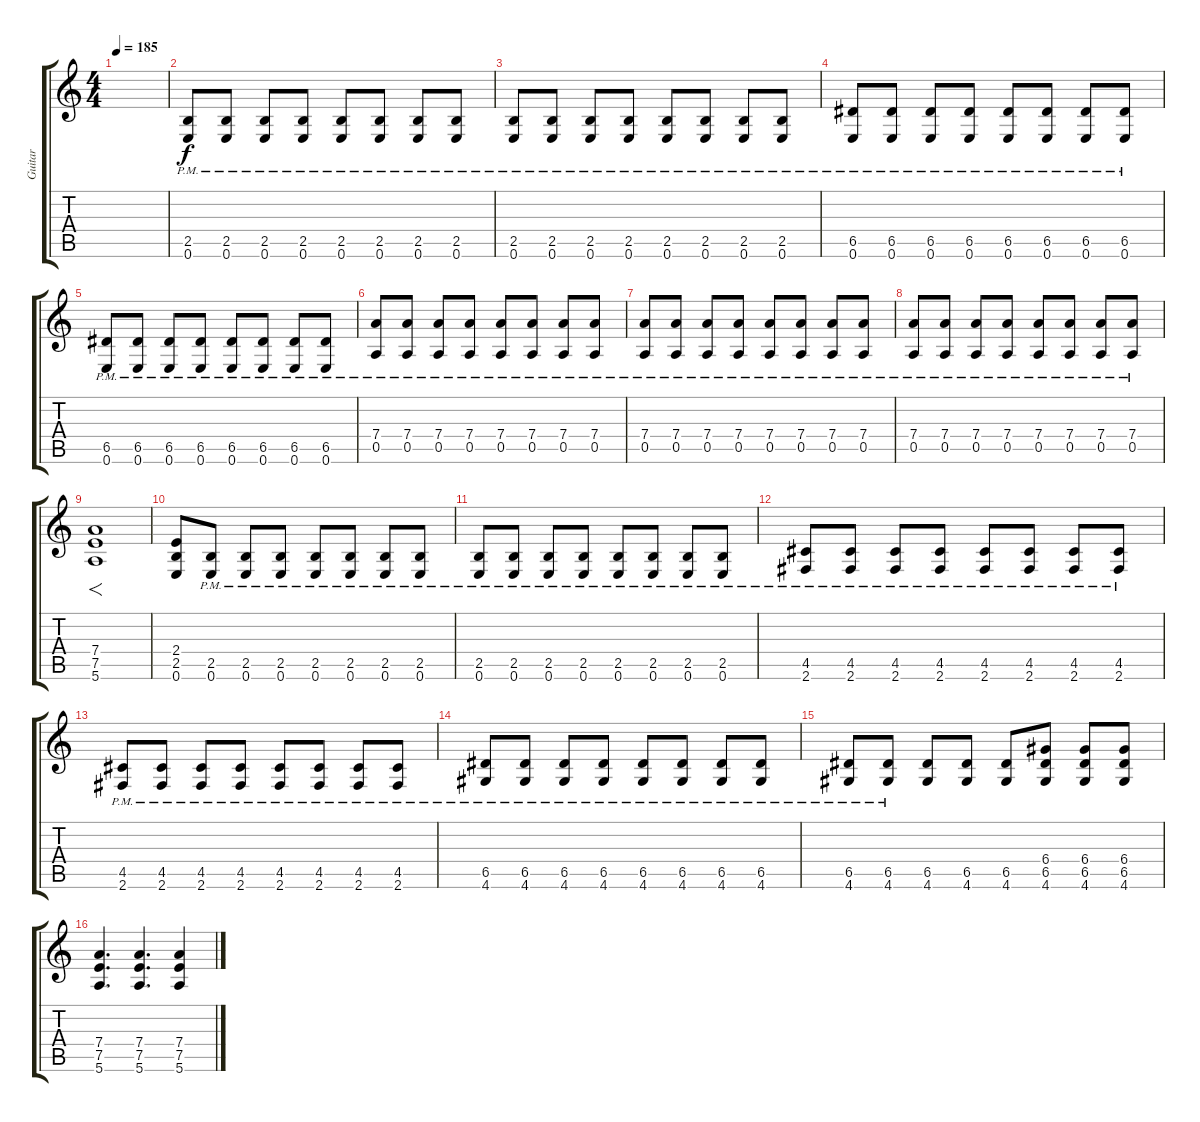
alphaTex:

\track ("Guitar" "Guitar") {instrument distortionguitar}
\staff {score tabs}
\tuning (E4 B3 G3 D3 A2 E2) {hide}
\ts (4 4)
\tempo 185
\clef g2
\ks c
|
(2.5{pm} 0.6{pm}).8 (2.5{pm} 0.6{pm}).8 (2.5{pm} 0.6{pm}).8 (2.5{pm} 0.6{pm}).8 (2.5{pm} 0.6{pm}).8 (2.5{pm} 0.6{pm}).8 (2.5{pm} 0.6{pm}).8 (2.5{pm} 0.6{pm}).8 |
(2.5{pm} 0.6{pm}).8 (2.5{pm} 0.6{pm}).8 (2.5{pm} 0.6{pm}).8 (2.5{pm} 0.6{pm}).8 (2.5{pm} 0.6{pm}).8 (2.5{pm} 0.6{pm}).8 (2.5{pm} 0.6{pm}).8 (2.5{pm} 0.6{pm}).8 |
(6.5{pm} 0.6{pm}).8 (6.5{pm} 0.6{pm}).8 (6.5{pm} 0.6{pm}).8 (6.5{pm} 0.6{pm}).8 (6.5{pm} 0.6{pm}).8 (6.5{pm} 0.6{pm}).8 (6.5{pm} 0.6{pm}).8 (6.5{pm} 0.6{pm}).8 |
(6.5{pm} 0.6{pm}).8 (6.5{pm} 0.6{pm}).8 (6.5{pm} 0.6{pm}).8 (6.5{pm} 0.6{pm}).8 (6.5{pm} 0.6{pm}).8 (6.5{pm} 0.6{pm}).8 (6.5{pm} 0.6{pm}).8 (6.5{pm} 0.6{pm}).8 |
(7.4{pm} 0.5{pm}).8 (7.4{pm} 0.5{pm}).8 (7.4{pm} 0.5{pm}).8 (7.4{pm} 0.5{pm}).8 (7.4{pm} 0.5{pm}).8 (7.4{pm} 0.5{pm}).8 (7.4{pm} 0.5{pm}).8 (7.4{pm} 0.5{pm}).8 |
(7.4{pm} 0.5{pm}).8 (7.4{pm} 0.5{pm}).8 (7.4{pm} 0.5{pm}).8 (7.4{pm} 0.5{pm}).8 (7.4{pm} 0.5{pm}).8 (7.4{pm} 0.5{pm}).8 (7.4{pm} 0.5{pm}).8 (7.4{pm} 0.5{pm}).8 |
(7.4{pm} 0.5{pm}).8 (7.4{pm} 0.5{pm}).8 (7.4{pm} 0.5{pm}).8 (7.4{pm} 0.5{pm}).8 (7.4{pm} 0.5{pm}).8 (7.4{pm} 0.5{pm}).8 (7.4{pm} 0.5{pm}).8 (7.4{pm} 0.5{pm}).8 |
(7.4 7.5 5.6).1{f} |
(2.4 2.5 0.6).8 (2.5{pm} 0.6{pm}).8 (2.5{pm} 0.6{pm}).8 (2.5{pm} 0.6{pm}).8 (2.5{pm} 0.6{pm}).8 (2.5{pm} 0.6{pm}).8 (2.5{pm} 0.6{pm}).8 (2.5{pm} 0.6{pm}).8 |
(2.5{pm} 0.6{pm}).8 (2.5{pm} 0.6{pm}).8 (2.5{pm} 0.6{pm}).8 (2.5{pm} 0.6{pm}).8 (2.5{pm} 0.6{pm}).8 (2.5{pm} 0.6{pm}).8 (2.5{pm} 0.6{pm}).8 (2.5{pm} 0.6{pm}).8 |
(4.5{pm} 2.6{pm}).8 (4.5{pm} 2.6{pm}).8 (4.5{pm} 2.6{pm}).8 (4.5{pm} 2.6{pm}).8 (4.5{pm} 2.6{pm}).8 (4.5{pm} 2.6{pm}).8 (4.5{pm} 2.6{pm}).8 (4.5{pm} 2.6{pm}).8 |
(4.5{pm} 2.6{pm}).8 (4.5{pm} 2.6{pm}).8 (4.5{pm} 2.6{pm}).8 (4.5{pm} 2.6{pm}).8 (4.5{pm} 2.6{pm}).8 (4.5{pm} 2.6{pm}).8 (4.5{pm} 2.6{pm}).8 (4.5{pm} 2.6{pm}).8 |
(6.5{pm} 4.6{pm}).8 (6.5{pm} 4.6{pm}).8 (6.5{pm} 4.6).8 (6.5{pm} 4.6{pm}).8 (6.5{pm} 4.6{pm}).8 (6.5{pm} 4.6{pm}).8 (6.5{pm} 4.6{pm}).8 (6.5{pm} 4.6).8 |
(6.5{pm} 4.6{pm}).8 (6.5{pm} 4.6{pm}).8 (6.5 4.6).8 (6.5 4.6).8 (6.5 4.6).8 (6.4 6.5 4.6).8 (6.4 6.5 4.6).8 (6.4 6.5 4.6).8 |
(7.4 7.5 5.6).4{d} (7.4 7.5 5.6).4{d} (7.4 7.5 5.6).4
